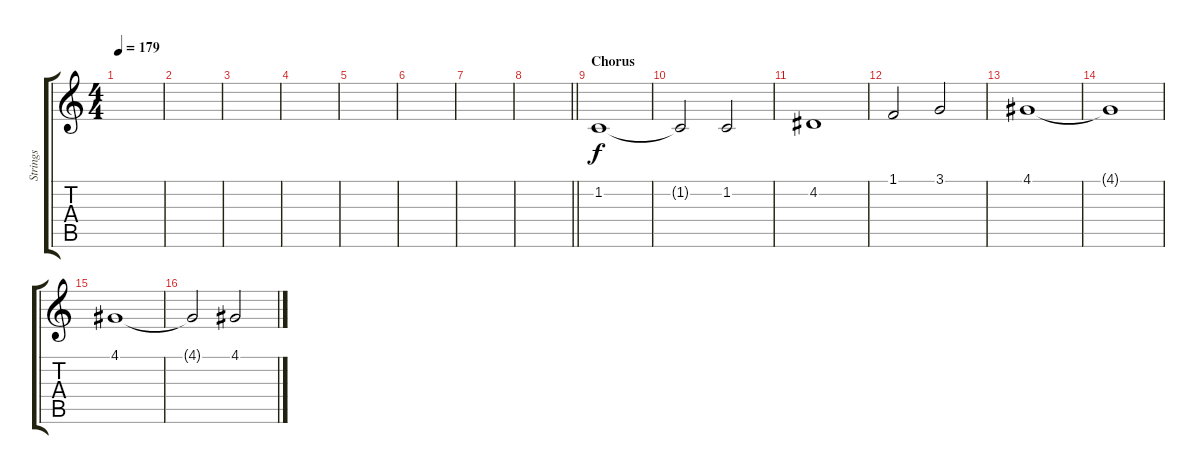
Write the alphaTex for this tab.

\track ("Strings" "Strings") {instrument stringensemble1}
\staff {score tabs}
\tuning (E4 B3 G3 D3 A2 E2) {hide}
\ts (4 4)
\tempo 179
\clef g2
\ks c
|
|
|
|
|
|
|
\barLineRight lightlight
|
\section ("" "Chorus")
1.2.1 |
1.2{t}.2 1.2.2 |
4.2.1 |
1.1.2 3.1.2 |
4.1.1 |
4.1{t}.1 |
4.1.1 |
4.1{t}.2 4.1.2
